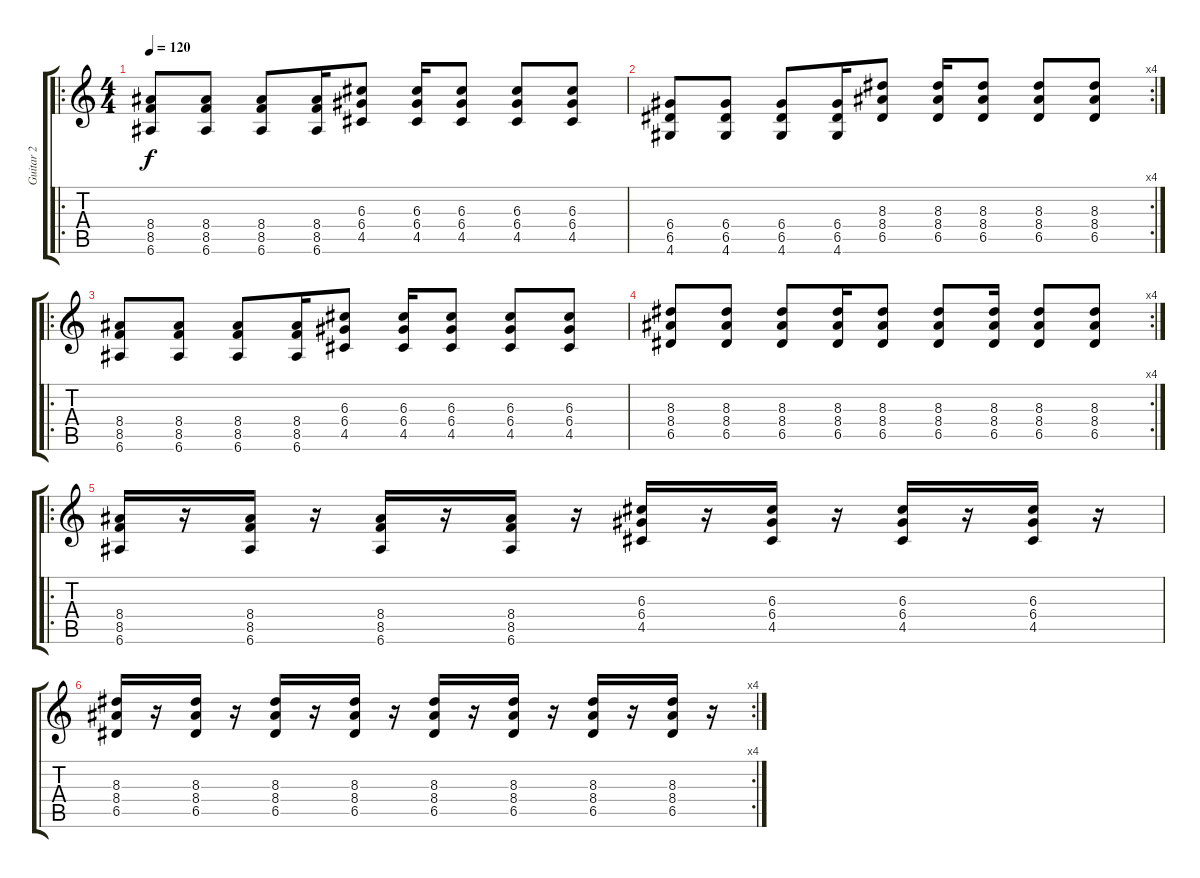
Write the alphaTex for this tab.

\track ("Guitar 2" "Guitar 2") {instrument distortionguitar}
\staff {score tabs}
\tuning (E4 B3 G3 D3 A2 E2) {hide}
\ro
\ts (4 4)
\tempo 120
\clef g2
\ks c
(8.4 8.5 6.6).8{dy f} (8.4 8.5 6.6).8 (8.4 8.5 6.6).8 (8.4 8.5 6.6).16 (6.3 6.4 4.5).8 (6.3 6.4 4.5).16 (6.3 6.4 4.5).8 (6.3 6.4 4.5).8 (6.3 6.4 4.5).8 |
\rc 4
(6.4 6.5 4.6).8 (6.4 6.5 4.6).8 (6.4 6.5 4.6).8 (6.4 6.5 4.6).16 (8.3 8.4 6.5).8 (8.3 8.4 6.5).16 (8.3 8.4 6.5).8 (8.3 8.4 6.5).8 (8.3 8.4 6.5).8 |
\ro
(8.4 8.5 6.6).8 (8.4 8.5 6.6).8 (8.4 8.5 6.6).8 (8.4 8.5 6.6).16 (6.3 6.4 4.5).8 (6.3 6.4 4.5).16 (6.3 6.4 4.5).8 (6.3 6.4 4.5).8 (6.3 6.4 4.5).8 |
\rc 4
(8.3 8.4 6.5).8 (8.3 8.4 6.5).8 (8.3 8.4 6.5).8 (8.3 8.4 6.5).16 (8.3 8.4 6.5).8 (8.3 8.4 6.5).8 (8.3 8.4 6.5).16 (8.3 8.4 6.5).8 (8.3 8.4 6.5).8 |
\ro
(8.4 8.5 6.6).16 r.16 (8.4 8.5 6.6).16 r.16 (8.4 8.5 6.6).16 r.16 (8.4 8.5 6.6).16 r.16 (6.3 6.4 4.5).16 r.16 (6.3 6.4 4.5).16 r.16 (6.3 6.4 4.5).16 r.16 (6.3 6.4 4.5).16 r.16 |
\rc 4
(8.3 8.4 6.5).16 r.16 (8.3 8.4 6.5).16 r.16 (8.3 8.4 6.5).16 r.16 (8.3 8.4 6.5).16 r.16 (8.3 8.4 6.5).16 r.16 (8.3 8.4 6.5).16 r.16 (8.3 8.4 6.5).16 r.16 (8.3 8.4 6.5).16 r.16
